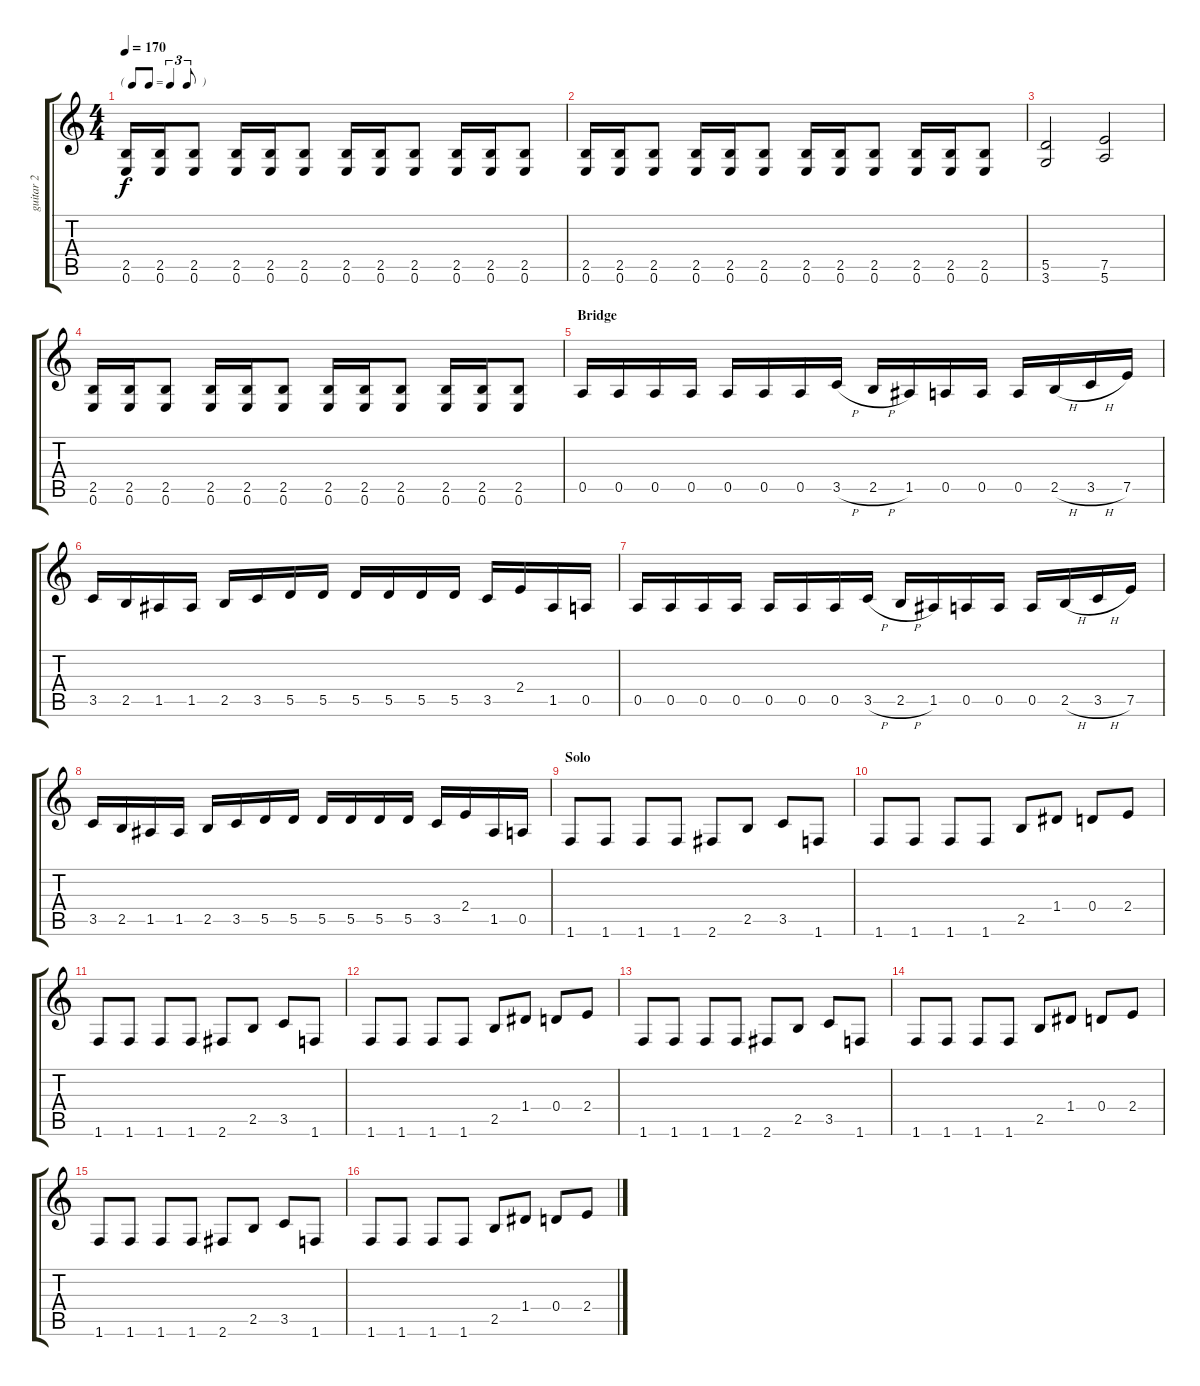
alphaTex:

\track ("guitar 2" "guitar 2") {instrument distortionguitar}
\staff {score tabs}
\tuning (E4 B3 G3 D3 A2 E2) {hide}
\ts (4 4)
\tf triplet8th
\tempo 170
\clef g2
\ks c
(2.5 0.6).16{dy f} (2.5 0.6).16 (2.5 0.6).8 (2.5 0.6).16 (2.5 0.6).16 (2.5 0.6).8 (2.5 0.6).16 (2.5 0.6).16 (2.5 0.6).8 (2.5 0.6).16 (2.5 0.6).16 (2.5 0.6).8 |
(2.5 0.6).16 (2.5 0.6).16 (2.5 0.6).8 (2.5 0.6).16 (2.5 0.6).16 (2.5 0.6).8 (2.5 0.6).16 (2.5 0.6).16 (2.5 0.6).8 (2.5 0.6).16 (2.5 0.6).16 (2.5 0.6).8 |
(5.5 3.6).2 (7.5 5.6).2 |
(2.5 0.6).16 (2.5 0.6).16 (2.5 0.6).8 (2.5 0.6).16 (2.5 0.6).16 (2.5 0.6).8 (2.5 0.6).16 (2.5 0.6).16 (2.5 0.6).8 (2.5 0.6).16 (2.5 0.6).16 (2.5 0.6).8 |
\section ("" "Bridge")
0.5.16 0.5.16 0.5.16 0.5.16 0.5.16 0.5.16 0.5.16 3.5{h}.16 2.5{h}.16 1.5.16 0.5.16 0.5.16 0.5.16 2.5{h}.16 3.5{h}.16 7.5.16 |
3.5.16 2.5.16 1.5.16 1.5.16 2.5.16 3.5.16 5.5.16 5.5.16 5.5.16 5.5.16 5.5.16 5.5.16 3.5.16 2.4.16 1.5.16 0.5.16 |
0.5.16 0.5.16 0.5.16 0.5.16 0.5.16 0.5.16 0.5.16 3.5{h}.16 2.5{h}.16 1.5.16 0.5.16 0.5.16 0.5.16 2.5{h}.16 3.5{h}.16 7.5.16 |
3.5.16 2.5.16 1.5.16 1.5.16 2.5.16 3.5.16 5.5.16 5.5.16 5.5.16 5.5.16 5.5.16 5.5.16 3.5.16 2.4.16 1.5.16 0.5.16 |
\section ("" "Solo")
1.6.8 1.6.8 1.6.8 1.6.8 2.6.8 2.5.8 3.5.8 1.6.8 |
1.6.8 1.6.8 1.6.8 1.6.8 2.5.8 1.4.8 0.4.8 2.4.8 |
1.6.8 1.6.8 1.6.8 1.6.8 2.6.8 2.5.8 3.5.8 1.6.8 |
1.6.8 1.6.8 1.6.8 1.6.8 2.5.8 1.4.8 0.4.8 2.4.8 |
1.6.8 1.6.8 1.6.8 1.6.8 2.6.8 2.5.8 3.5.8 1.6.8 |
1.6.8 1.6.8 1.6.8 1.6.8 2.5.8 1.4.8 0.4.8 2.4.8 |
1.6.8 1.6.8 1.6.8 1.6.8 2.6.8 2.5.8 3.5.8 1.6.8 |
1.6.8 1.6.8 1.6.8 1.6.8 2.5.8 1.4.8 0.4.8 2.4.8
